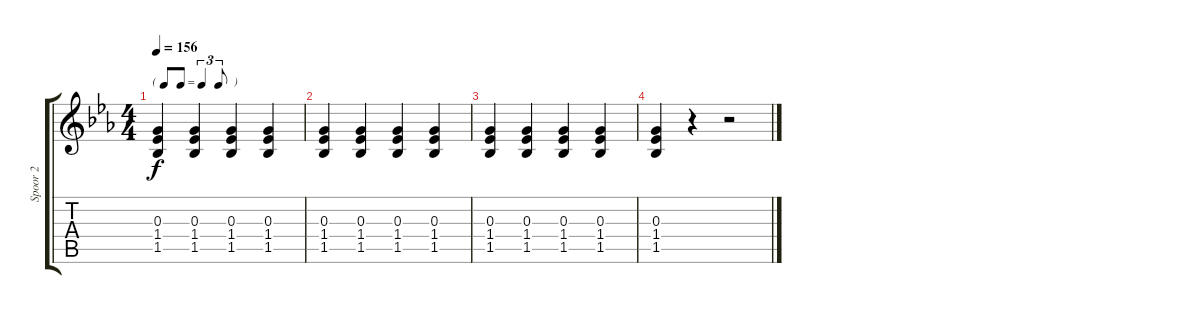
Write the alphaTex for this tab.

\track ("Spoor 2" "Spoor 2") {instrument acousticguitarsteel}
\staff {score tabs}
\tuning (E4 B3 G3 D3 A2 E2) {hide}
\ts (4 4)
\tf triplet8th
\tempo 156
\clef g2
\ks eb
(0.3 1.4 1.5).4{dy f} (0.3 1.4 1.5).4 (0.3 1.4 1.5).4 (0.3 1.4 1.5).4 |
(0.3 1.4 1.5).4 (0.3 1.4 1.5).4 (0.3 1.4 1.5).4 (0.3 1.4 1.5).4 |
(0.3 1.4 1.5).4 (0.3 1.4 1.5).4 (0.3 1.4 1.5).4 (0.3 1.4 1.5).4 |
(0.3 1.4 1.5).4 r.4 r.2
